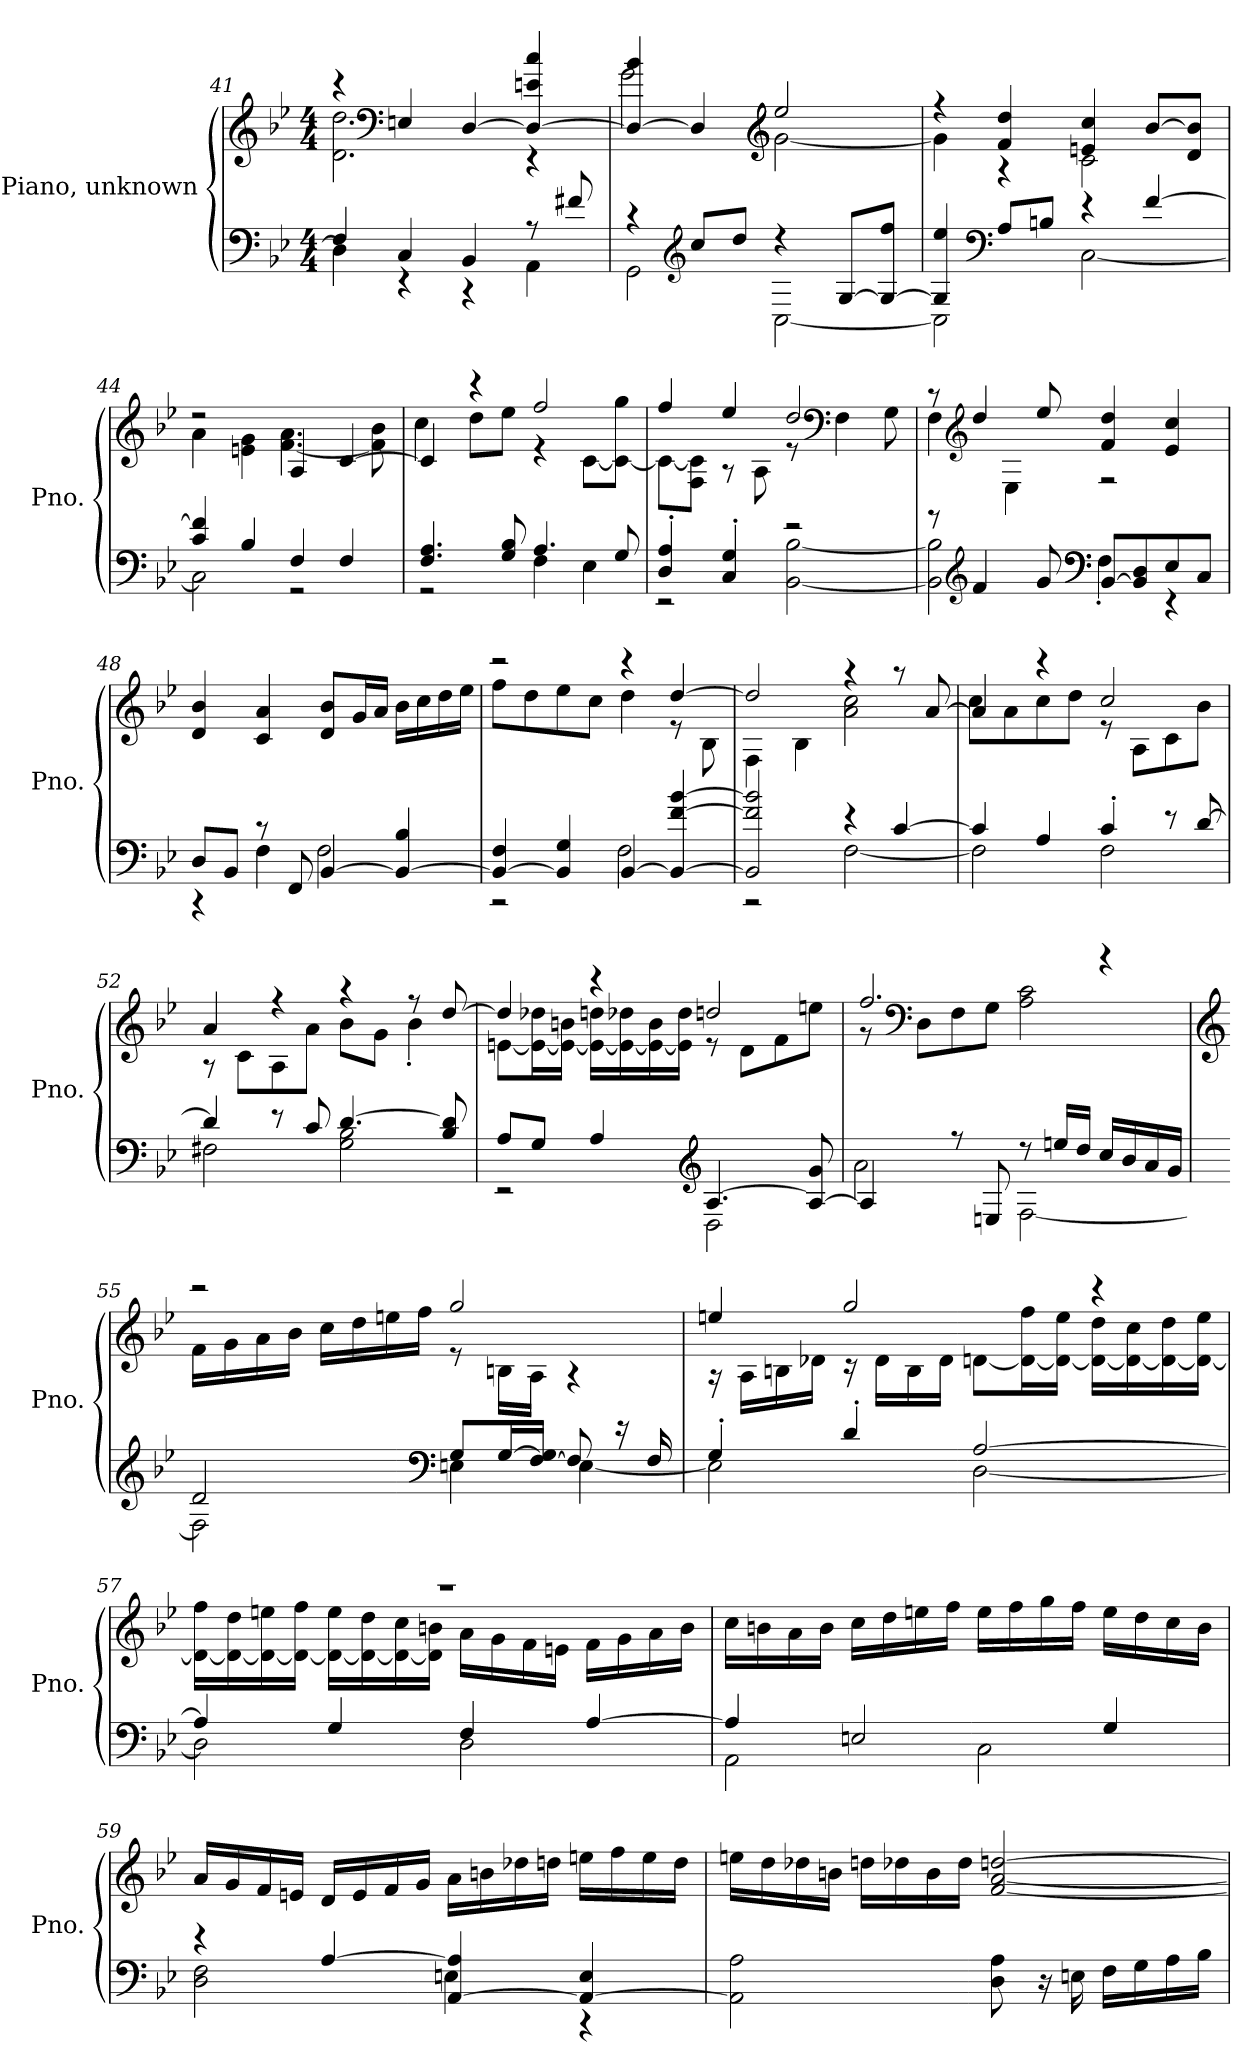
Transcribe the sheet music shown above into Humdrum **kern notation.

**kern	**kern
*part1	*part1
*staff2	*staff1
*I"Piano, unknown	*
*I'Pno.	*
*clefF4	*clefG2
*k[b-e-]	*k[b-e-]
*M4/4	*M4/4
=41	=41
*^	*^
4F/	4D\]	4r	2.d\ 2.dd\
*	*	*clefF4	*
4C/	4r	4En/	.
4BB-/	4r	[4D/	.
8r	4AA\	4D/_ 4en/ 4cc/	4r
8f#X/	.	.	.
=42	=42	=42	=42
4r	2GG\	4D/_ 4b-/	2g\
*clefG2	*	*	*
8cc/L	.	4D/]	.
8dd/J	.	.	.
*	*	*clefG2	*
4r	[2C\	2ee-/	[2g\
[8G/L	.	.	.
8G/_ 8ff/J	.	.	.
=43	=43	=43	=43
4G/] 4ee-/	2C\]	4r	4g\]
*clefF4	*	*	*
8A/L	.	4f/ 4dd/	4r
8Bn/J	.	.	.
4r	[2C\	4en/ 4cc/	2c\
[4f/	.	[8b-/L	.
.	.	8d/ 8b-/]J	.
!!LO:PB:g=z	!!
=44	=44	=44	=44
4c/ 4f/]	2C\]	2r	4a\
4B-/	.	.	4en\ 4g\
4F/	2r	4A/	[4.f\ 4.a\
4F/	.	[4c/	.
.	.	.	8f\] 8b-\
=45	=45	=45	=45
4.F/ 4.A/	2r	4c/]	4cc\
.	.	4r	8dd\L
8G/ 8B-/	.	.	8ee-\J
4.A/	4F\	2ff/	4r
.	4E-\	.	[8c\L
8G/	.	.	8c\_ 8gg\J
=46	=46	=46	=46
4D/' 4A/'	2r	4ff/	8c\L_
.	.	.	8F\ 8c\]J
4C/' 4G/'	.	4ee-/	8r
.	.	.	8A\
2r	[2BB-\ [2B-\	2dd/	8r
*	*	*clefF4	*
.	.	.	4F\
.	.	.	8G\
=47	=47	=47	=47
8r	2BB-\] 2B-\]	8r	4F\
*clefG2	*	*clefG2	*
4f/	.	4dd/	.
.	.	.	4E-\
8g/	.	8ee-/	.
*clefF4	*	*	*
[8BB-/L	4F'\	4f/ 4dd/	2r
8BB-/] 8D/	.	.	.
8E-/	4r	4e-/ 4cc/	.
8C/J	.	.	.
*	*	*v	*v
!!LO:LB:g=z
=48	=48	=48
8D/L	4r	4d/ 4b-/
8BB-/J	.	.
8r	4F\	4c/ 4a/
8FF/	.	.
[4BB-/	2F\	8d/ 8b-/L
.	.	16g/L
.	.	16a/JJ
4BB-/_ 4B-/	.	16b-\LL
.	.	16cc\
.	.	16dd\
.	.	16ee-\JJ
=49	=49	=49
*	*	*^
4BB-/_ 4F/	2r	2r	8ff\L
.	.	.	8dd\
4BB-/] 4G/	.	.	8ee-\
.	.	.	8cc\J
[4BB-/	2F\	4r	4dd\
4BB-/_ [4f/ [4b-/	.	[4dd/	8r
.	.	.	8B-\
=50	=50	=50	=50
2BB-/] 2f/] 2b-/]	2r	2dd/]	4F\
.	.	.	4B-\
4r	[2F\	4r	2a\ 2cc\
[4c/	.	8r	.
.	.	[8a/	.
=51	=51	=51	=51
4c/]	2F\]	4a/]	8cc\L
.	.	.	8a\
4A/	.	4r	8cc\
.	.	.	8dd\J
4c'/	2F\	2cc/	8r
.	.	.	8A\L
8r	.	.	8c\
[8d/	.	.	8b-\J
!!LO:LB:g=z	!!
=52	=52	=52	=52
4d/]	2F#X\	4a/	8r
.	.	.	8c\L
8r	.	4r	8A\
8c/	.	.	8a\J
[4.d/	2G\ 2B-\	4r	8b-\L
.	.	.	8g\J
.	.	8r	4b-'\
8B-/ 8d/]	.	[8dd/	.
=53	=53	=53	=53
8A/L	2r	4dd/]	[8en\L
8G/J	.	.	16e\_ 16dd-X\L
.	.	.	16e\_ 16bn\JJ
4A/	.	4r	16e\_ 16ddn\LL
.	.	.	16e\_ 16dd-X\
.	.	.	16e\_ 16b\
.	.	.	16e\] 16dd-\JJ
*clefG2	*	*	*
[4.A/	2D\	2ddn/	8r
.	.	.	8d\L
.	.	.	8f\
8A/_ 8g/	.	.	8een\J
=54	=54	=54	=54
4A/]	2a\	2.ff/	8r
*	*	*clefF4	*
.	.	.	8D\L
8r	.	.	8F\
8En/	.	.	8G\J
8r	[2F\	.	2A\ 2c\
16een/LL	.	.	.
16dd/JJ	.	.	.
16cc/LL	.	4r	.
16b-/	.	.	.
16a/	.	.	.
16g/JJ	.	.	.
!!LO:LB:g=z	!!
=55	=55	=55	=55
*	*	*clefG2	*
2d/	2F\]	2r	16f\LL
.	.	.	16g\
.	.	.	16a\
.	.	.	16b-\JJ
.	.	.	16cc\LL
.	.	.	16dd\
.	.	.	16een\
.	.	.	16ff\JJ
*clefF4	*	*	*
8G/L	4En\	2gg/	8r
[16G/L	.	.	16Bn\LL
[16F/ 16G/]JJ	.	.	16A\JJ
8F/]	[4E\	.	4r
16r	.	.	.
16F/	.	.	.
=56	=56	=56	=56
4G'/	2E\]	4een/	16r
.	.	.	16A\LL
.	.	.	16Bn\
.	.	.	16d-X\JJ
4d'/	.	2gg/	16r
.	.	.	16d-\LL
.	.	.	16B\
.	.	.	16d-\JJ
[2A/	[2D\	.	[8dn\L
.	.	.	16d\_ 16ff\L
.	.	.	16d\_ 16ee\JJ
.	.	4r	16d\_ 16dd\LL
.	.	.	16d\_ 16cc\
.	.	.	16d\_ 16dd\
.	.	.	16d\_ 16ee\JJ
!!LO:LB:g=z	!!
=57	=57	=57	=57
4A/]	2D\]	1r	16d\_ 16ff\LL
.	.	.	16d\_ 16dd\
.	.	.	16d\_ 16een\
.	.	.	16d\_ 16ff\JJ
4G/	.	.	16d\_ 16ee\LL
.	.	.	16d\_ 16dd\
.	.	.	16d\_ 16cc\
.	.	.	16d\] 16bn\JJ
4F/	2D\	.	16a\LL
.	.	.	16g\
.	.	.	16f\
.	.	.	16en\JJ
[4A/	.	.	16f\LL
.	.	.	16g\
.	.	.	16a\
.	.	.	16b\JJ
*	*	*v	*v
=58	=58	=58
4A/]	2AA\	16cc\LL
.	.	16bn\
.	.	16a\
.	.	16b\JJ
2En/	.	16cc\LL
.	.	16dd\
.	.	16een\
.	.	16ff\JJ
.	2C\	16ee\LL
.	.	16ff\
.	.	16gg\
.	.	16ff\JJ
4G/	.	16ee\LL
.	.	16dd\
.	.	16cc\
.	.	16b\JJ
!!LO:LB:g=z
=59	=59	=59
4r	2D\ 2F\	16a/LL
.	.	16g/
.	.	16f/
.	.	16en/JJ
[4A/	.	16d/LL
.	.	16e/
.	.	16f/
.	.	16g/JJ
[4AA/ 4A/]	4En\	16a\LL
.	.	16bn\
.	.	16dd-X\
.	.	16ddn\JJ
4AA/_ 4E/	4r	16een\LL
.	.	16ff\
.	.	16ee\
.	.	16dd\JJ
*v	*v	*
=60	=60
2AA\] 2A\	16een\LL
.	16dd\
.	16dd-X\
.	16bn\JJ
.	16ddn\LL
.	16dd-X\
.	16b\
.	16dd-\JJ
8D\ 8A\	[2f/ [2a/ [2ddn/
16r	.
16En\	.
16F\LL	.
16G\	.
16A\	.
16B-\JJ	.
=	=
*-	*-
